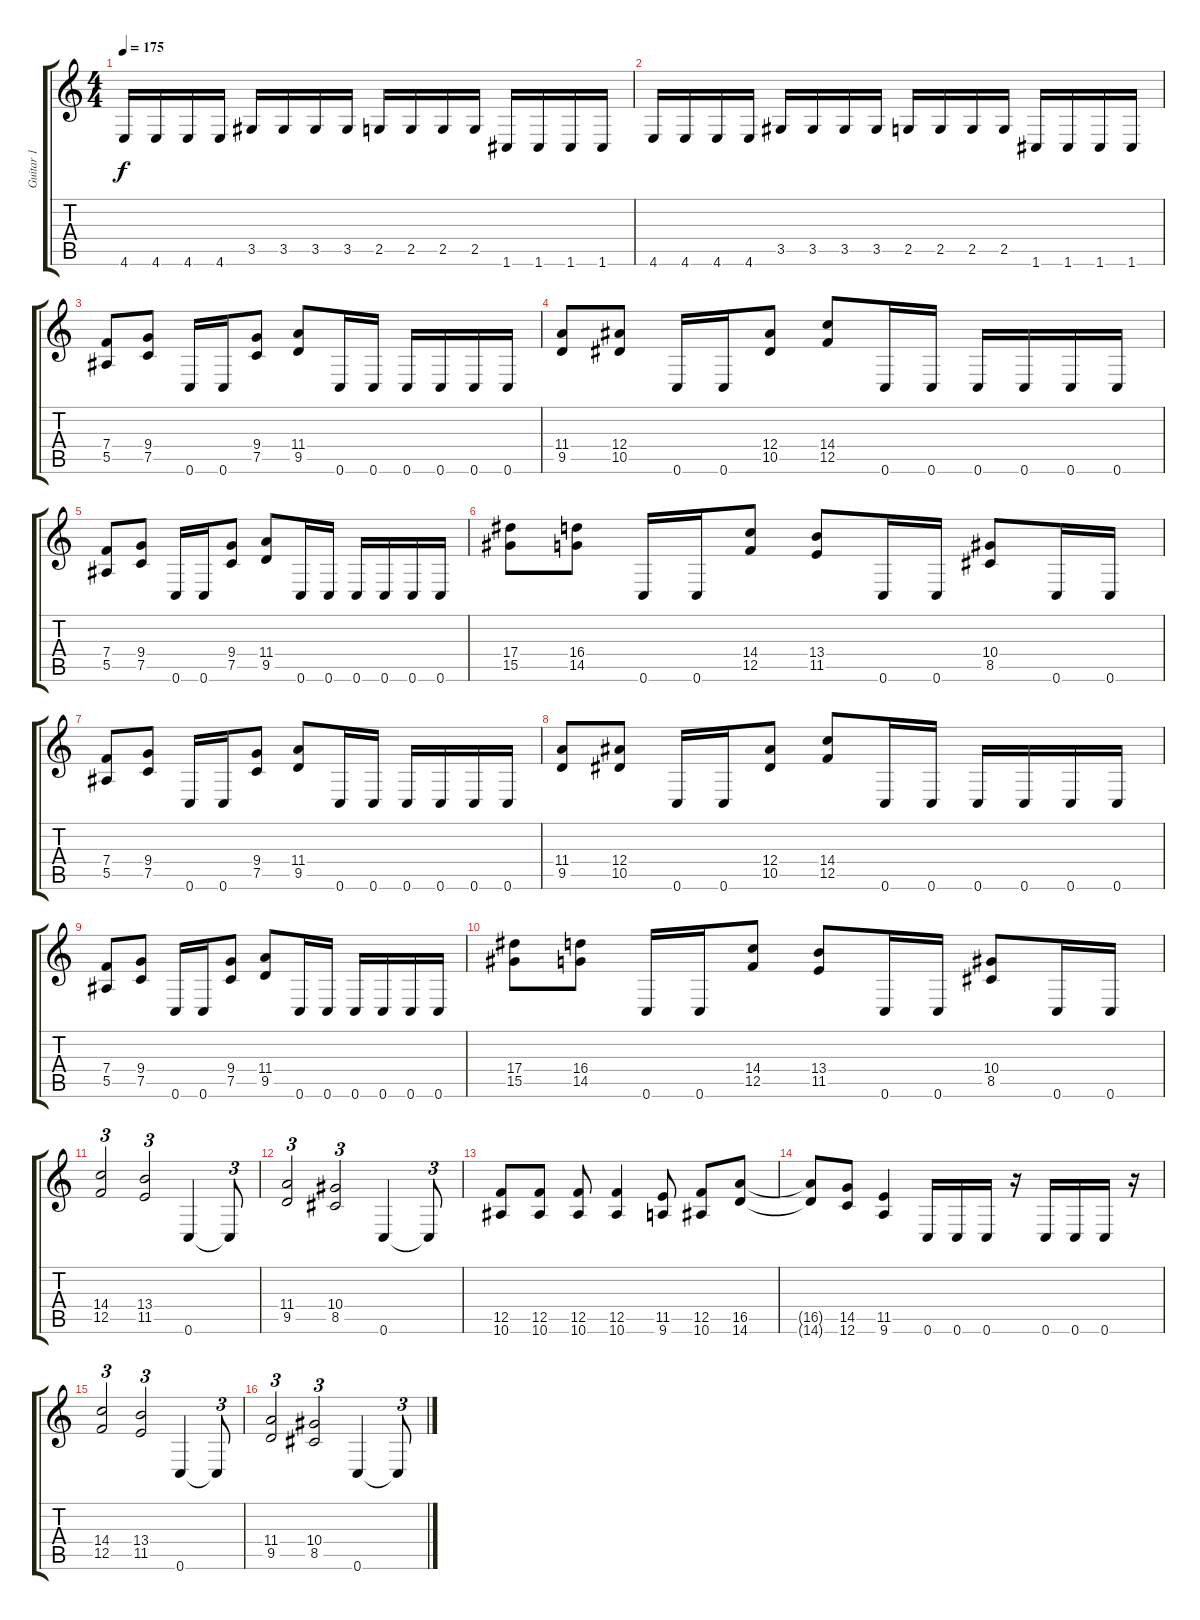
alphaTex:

\track ("Guitar 1" "Guitar 1") {instrument overdrivenguitar}
\staff {score tabs}
\tuning (C4 G3 Eb3 Bb2 F2 C2) {hide}
\ts (4 4)
\tempo 175
\clef g2
\ks c
4.6.16{dy f} 4.6.16 4.6.16 4.6.16 3.5.16 3.5.16 3.5.16 3.5.16 2.5.16 2.5.16 2.5.16 2.5.16 1.6.16 1.6.16 1.6.16 1.6.16 |
4.6.16 4.6.16 4.6.16 4.6.16 3.5.16 3.5.16 3.5.16 3.5.16 2.5.16 2.5.16 2.5.16 2.5.16 1.6.16 1.6.16 1.6.16 1.6.16 |
(7.4 5.5).8 (9.4 7.5).8 0.6.16 0.6.16 (9.4 7.5).8 (11.4 9.5).8 0.6.16 0.6.16 0.6.16 0.6.16 0.6.16 0.6.16 |
(11.4 9.5).8 (12.4 10.5).8 0.6.16 0.6.16 (12.4 10.5).8 (14.4 12.5).8 0.6.16 0.6.16 0.6.16 0.6.16 0.6.16 0.6.16 |
(7.4 5.5).8 (9.4 7.5).8 0.6.16 0.6.16 (9.4 7.5).8 (11.4 9.5).8 0.6.16 0.6.16 0.6.16 0.6.16 0.6.16 0.6.16 |
(17.4 15.5).8 (16.4 14.5).8 0.6.16 0.6.16 (14.4 12.5).8 (13.4 11.5).8 0.6.16 0.6.16 (10.4 8.5).8 0.6.16 0.6.16 |
(7.4 5.5).8 (9.4 7.5).8 0.6.16 0.6.16 (9.4 7.5).8 (11.4 9.5).8 0.6.16 0.6.16 0.6.16 0.6.16 0.6.16 0.6.16 |
(11.4 9.5).8 (12.4 10.5).8 0.6.16 0.6.16 (12.4 10.5).8 (14.4 12.5).8 0.6.16 0.6.16 0.6.16 0.6.16 0.6.16 0.6.16 |
(7.4 5.5).8 (9.4 7.5).8 0.6.16 0.6.16 (9.4 7.5).8 (11.4 9.5).8 0.6.16 0.6.16 0.6.16 0.6.16 0.6.16 0.6.16 |
(17.4 15.5).8 (16.4 14.5).8 0.6.16 0.6.16 (14.4 12.5).8 (13.4 11.5).8 0.6.16 0.6.16 (10.4 8.5).8 0.6.16 0.6.16 |
(14.4 12.5).2{tu (3 2)} (13.4 11.5).2{tu (3 2)} 0.6.4 0.6{t}.8{tu (3 2)} |
(11.4 9.5).2{tu (3 2)} (10.4 8.5).2{tu (3 2)} 0.6.4 0.6{t}.8{tu (3 2)} |
(12.5 10.6).8 (12.5 10.6).8 (12.5 10.6).8 (12.5 10.6).4 (11.5 9.6).8 (12.5 10.6).8 (16.5 14.6).8 |
(16.5{t} 14.6{t}).8 (14.5 12.6).8 (11.5 9.6).4 0.6.16 0.6.16 0.6.16 r.16 0.6.16 0.6.16 0.6.16 r.16 |
(14.4 12.5).2{tu (3 2)} (13.4 11.5).2{tu (3 2)} 0.6.4 0.6{t}.8{tu (3 2)} |
(11.4 9.5).2{tu (3 2)} (10.4 8.5).2{tu (3 2)} 0.6.4 0.6{t}.8{tu (3 2)}
